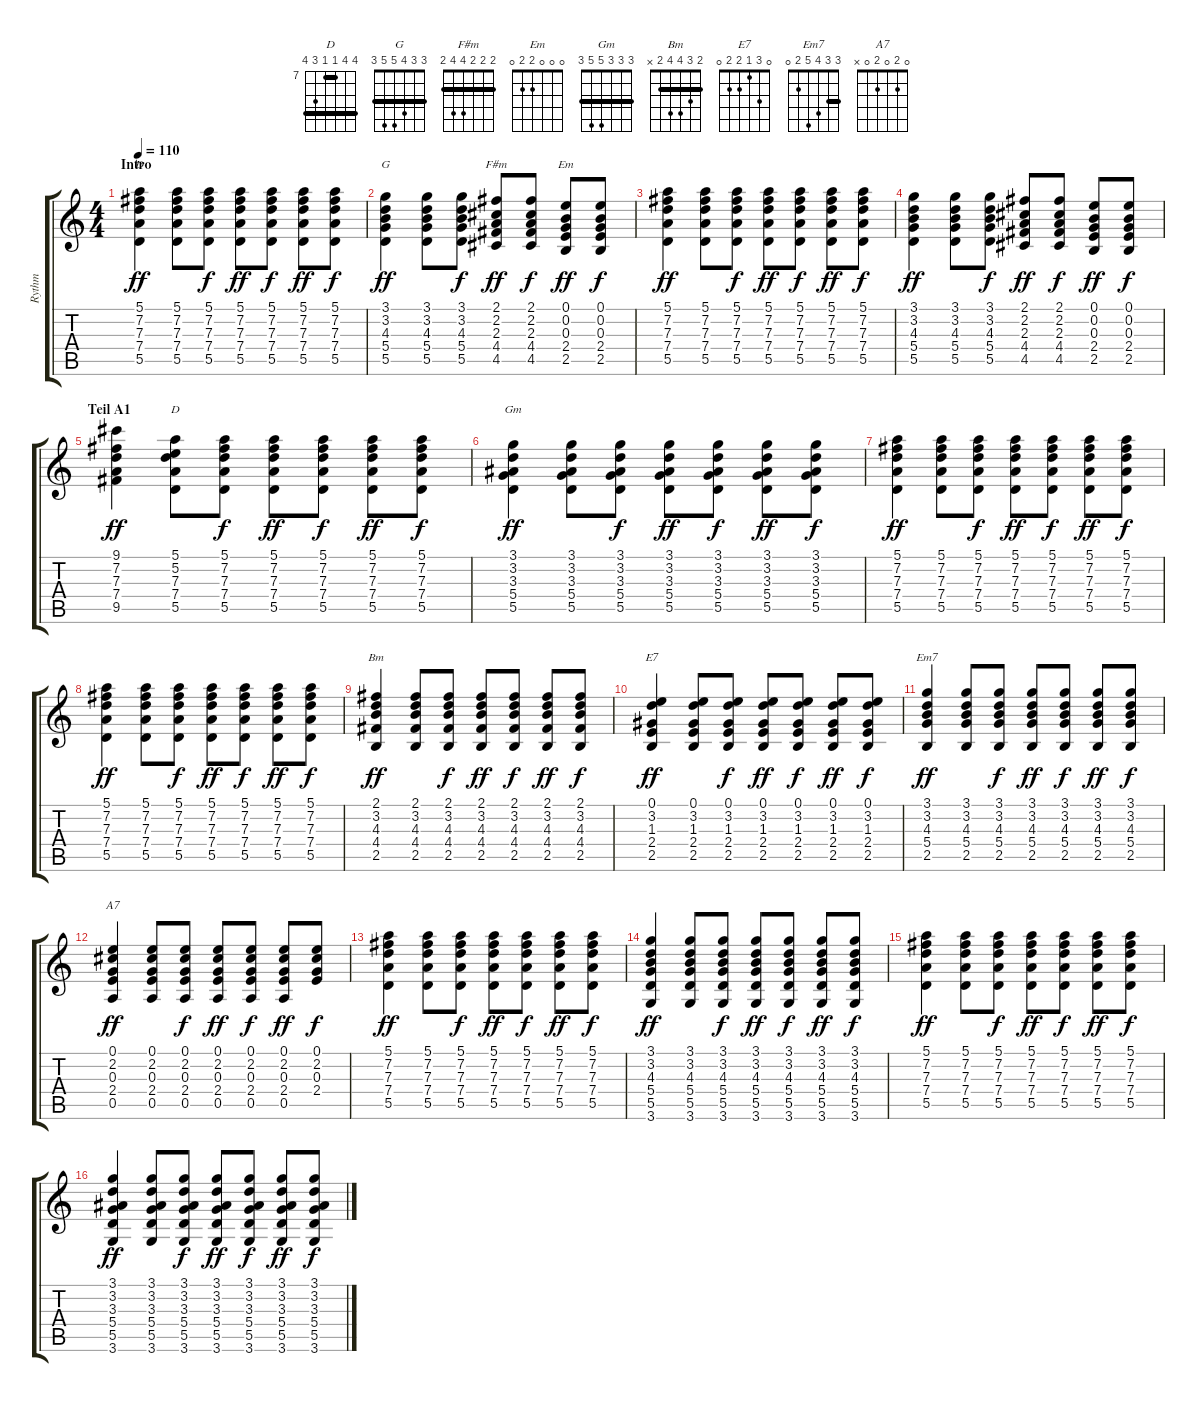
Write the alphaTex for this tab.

\track ("Rythm" "Rythm") {instrument acousticguitarnylon}
\staff {score tabs}
\tuning (E4 B3 G3 D3 A2 E2) {hide}
\chord ("D" 5 7 7 7 5 x) {firstfret 5 barre 5}
\chord ("G" 3 3 4 5 5 3) {barre 3}
\chord ("F#m" 2 2 2 4 4 2) {barre 2}
\chord ("Em" 0 0 0 2 2 0)
\chord ("D" 10 10 7 7 9 10) {firstfret 7 barre (7 10)}
\chord ("Gm" 3 3 3 5 5 3) {barre 3}
\chord ("Bm" 2 3 4 4 2 x) {barre 2}
\chord ("E7" 0 3 1 2 2 0)
\chord ("Em7" 3 3 4 5 2 0) {barre 3}
\chord ("A7" 0 2 0 2 0 x)
\ts (4 4)
\section ("" "Intro")
\tempo 110
\clef g2
\ks c
(5.1 7.2 7.3 7.4 5.5).4{ch "D" dy ff instrument acousticguitarnylon} (5.1 7.2 7.3 7.4 5.5).8 (5.1 7.2 7.3 7.4 5.5).8{dy f} (5.1 7.2 7.3 7.4 5.5).8{dy ff} (5.1 7.2 7.3 7.4 5.5).8{dy f} (5.1 7.2 7.3 7.4 5.5).8{dy ff} (5.1 7.2 7.3 7.4 5.5).8{dy f} |
(3.1 3.2 4.3 5.4 5.5).4{ch "G" dy ff} (3.1 3.2 4.3 5.4 5.5).8 (3.1 3.2 4.3 5.4 5.5).8{dy f} (2.1 2.2 2.3 4.4 4.5).8{ch "F#m" dy ff} (2.1 2.2 2.3 4.4 4.5).8{dy f} (0.1 0.2 0.3 2.4 2.5).8{ch "Em" dy ff} (0.1 0.2 0.3 2.4 2.5).8{dy f} |
(5.1 7.2 7.3 7.4 5.5).4{dy ff} (5.1 7.2 7.3 7.4 5.5).8 (5.1 7.2 7.3 7.4 5.5).8{dy f} (5.1 7.2 7.3 7.4 5.5).8{dy ff} (5.1 7.2 7.3 7.4 5.5).8{dy f} (5.1 7.2 7.3 7.4 5.5).8{dy ff} (5.1 7.2 7.3 7.4 5.5).8{dy f} |
(3.1 3.2 4.3 5.4 5.5).4{dy ff} (3.1 3.2 4.3 5.4 5.5).8 (3.1 3.2 4.3 5.4 5.5).8{dy f} (2.1 2.2 2.3 4.4 4.5).8{dy ff} (2.1 2.2 2.3 4.4 4.5).8{dy f} (0.1 0.2 0.3 2.4 2.5).8{dy ff} (0.1 0.2 0.3 2.4 2.5).8{dy f} |
\section ("" "Teil A1")
(9.1 7.2 7.3 7.4 9.5).4{dy ff} (5.1 5.2 7.3 7.4 5.5).8{ch "D"} (5.1 7.2 7.3 7.4 5.5).8{dy f} (5.1 7.2 7.3 7.4 5.5).8{dy ff} (5.1 7.2 7.3 7.4 5.5).8{dy f} (5.1 7.2 7.3 7.4 5.5).8{dy ff} (5.1 7.2 7.3 7.4 5.5).8{dy f} |
(3.1 3.2 3.3 5.4 5.5).4{ch "Gm" dy ff} (3.1 3.2 3.3 5.4 5.5).8 (3.1 3.2 3.3 5.4 5.5).8{dy f} (3.1 3.2 3.3 5.4 5.5).8{dy ff} (3.1 3.2 3.3 5.4 5.5).8{dy f} (3.1 3.2 3.3 5.4 5.5).8{dy ff} (3.1 3.2 3.3 5.4 5.5).8{dy f} |
(5.1 7.2 7.3 7.4 5.5).4{dy ff} (5.1 7.2 7.3 7.4 5.5).8 (5.1 7.2 7.3 7.4 5.5).8{dy f} (5.1 7.2 7.3 7.4 5.5).8{dy ff} (5.1 7.2 7.3 7.4 5.5).8{dy f} (5.1 7.2 7.3 7.4 5.5).8{dy ff} (5.1 7.2 7.3 7.4 5.5).8{dy f} |
(5.1 7.2 7.3 7.4 5.5).4{dy ff} (5.1 7.2 7.3 7.4 5.5).8 (5.1 7.2 7.3 7.4 5.5).8{dy f} (5.1 7.2 7.3 7.4 5.5).8{dy ff} (5.1 7.2 7.3 7.4 5.5).8{dy f} (5.1 7.2 7.3 7.4 5.5).8{dy ff} (5.1 7.2 7.3 7.4 5.5).8{dy f} |
(2.1 3.2 4.3 4.4 2.5).4{ch "Bm" dy ff} (2.1 3.2 4.3 4.4 2.5).8 (2.1 3.2 4.3 4.4 2.5).8{dy f} (2.1 3.2 4.3 4.4 2.5).8{dy ff} (2.1 3.2 4.3 4.4 2.5).8{dy f} (2.1 3.2 4.3 4.4 2.5).8{dy ff} (2.1 3.2 4.3 4.4 2.5).8{dy f} |
(0.1 3.2 1.3 2.4 2.5).4{ch "E7" dy ff} (0.1 3.2 1.3 2.4 2.5).8 (0.1 3.2 1.3 2.4 2.5).8{dy f} (0.1 3.2 1.3 2.4 2.5).8{dy ff} (0.1 3.2 1.3 2.4 2.5).8{dy f} (0.1 3.2 1.3 2.4 2.5).8{dy ff} (0.1 3.2 1.3 2.4 2.5).8{dy f} |
(3.1 3.2 4.3 5.4 2.5).4{ch "Em7" dy ff} (3.1 3.2 4.3 5.4 2.5).8 (3.1 3.2 4.3 5.4 2.5).8{dy f} (3.1 3.2 4.3 5.4 2.5).8{dy ff} (3.1 3.2 4.3 5.4 2.5).8{dy f} (3.1 3.2 4.3 5.4 2.5).8{dy ff} (3.1 3.2 4.3 5.4 2.5).8{dy f} |
(0.1 2.2 0.3 2.4 0.5).4{ch "A7" dy ff} (0.1 2.2 0.3 2.4 0.5).8 (0.1 2.2 0.3 2.4 0.5).8{dy f} (0.1 2.2 0.3 2.4 0.5).8{dy ff} (0.1 2.2 0.3 2.4 0.5).8{dy f} (0.1 2.2 0.3 2.4 0.5).8{dy ff} (0.1 2.2 0.3 2.4).8{dy f} |
(5.1 7.2 7.3 7.4 5.5).4{dy ff} (5.1 7.2 7.3 7.4 5.5).8 (5.1 7.2 7.3 7.4 5.5).8{dy f} (5.1 7.2 7.3 7.4 5.5).8{dy ff} (5.1 7.2 7.3 7.4 5.5).8{dy f} (5.1 7.2 7.3 7.4 5.5).8{dy ff} (5.1 7.2 7.3 7.4 5.5).8{dy f} |
(3.1 3.2 4.3 5.4 5.5 3.6).4{dy ff} (3.1 3.2 4.3 5.4 5.5 3.6).8 (3.1 3.2 4.3 5.4 5.5 3.6).8{dy f} (3.1 3.2 4.3 5.4 5.5 3.6).8{dy ff} (3.1 3.2 4.3 5.4 5.5 3.6).8{dy f} (3.1 3.2 4.3 5.4 5.5 3.6).8{dy ff} (3.1 3.2 4.3 5.4 5.5 3.6).8{dy f} |
(5.1 7.2 7.3 7.4 5.5).4{dy ff} (5.1 7.2 7.3 7.4 5.5).8 (5.1 7.2 7.3 7.4 5.5).8{dy f} (5.1 7.2 7.3 7.4 5.5).8{dy ff} (5.1 7.2 7.3 7.4 5.5).8{dy f} (5.1 7.2 7.3 7.4 5.5).8{dy ff} (5.1 7.2 7.3 7.4 5.5).8{dy f} |
(3.1 3.2 3.3 5.4 5.5 3.6).4{dy ff} (3.1 3.2 3.3 5.4 5.5 3.6).8 (3.1 3.2 3.3 5.4 5.5 3.6).8{dy f} (3.1 3.2 3.3 5.4 5.5 3.6).8{dy ff} (3.1 3.2 3.3 5.4 5.5 3.6).8{dy f} (3.1 3.2 3.3 5.4 5.5 3.6).8{dy ff} (3.1 3.2 3.3 5.4 5.5 3.6).8{dy f}
